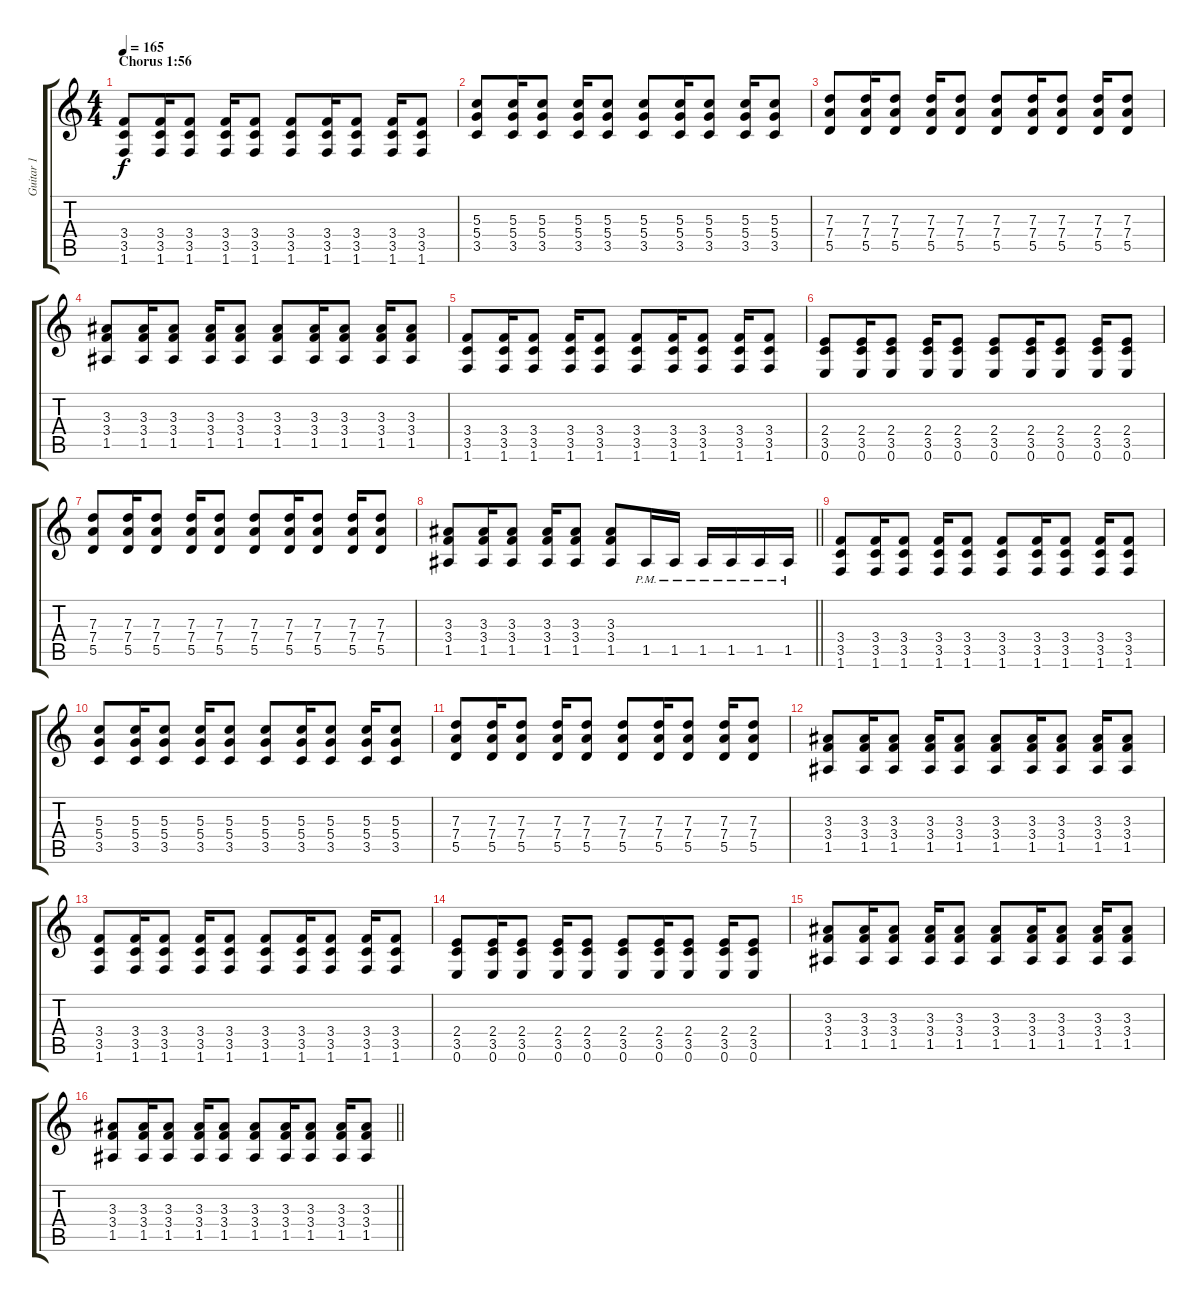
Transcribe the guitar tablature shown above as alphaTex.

\track ("Guitar 1" "Guitar 1") {instrument distortionguitar}
\staff {score tabs}
\tuning (E4 B3 G3 D3 A2 E2) {hide}
\ts (4 4)
\section ("" "Chorus 1:56")
\tempo 165
\clef g2
\ks c
(3.4 3.5 1.6).8{dy f} (3.4 3.5 1.6).16 (3.4 3.5 1.6).8 (3.4 3.5 1.6).16 (3.4 3.5 1.6).8 (3.4 3.5 1.6).8 (3.4 3.5 1.6).16 (3.4 3.5 1.6).8 (3.4 3.5 1.6).16 (3.4 3.5 1.6).8 |
(5.3 5.4 3.5).8 (5.3 5.4 3.5).16 (5.3 5.4 3.5).8 (5.3 5.4 3.5).16 (5.3 5.4 3.5).8 (5.3 5.4 3.5).8 (5.3 5.4 3.5).16 (5.3 5.4 3.5).8 (5.3 5.4 3.5).16 (5.3 5.4 3.5).8 |
(7.3 7.4 5.5).8 (7.3 7.4 5.5).16 (7.3 7.4 5.5).8 (7.3 7.4 5.5).16 (7.3 7.4 5.5).8 (7.3 7.4 5.5).8 (7.3 7.4 5.5).16 (7.3 7.4 5.5).8 (7.3 7.4 5.5).16 (7.3 7.4 5.5).8 |
(3.3 3.4 1.5).8 (3.3 3.4 1.5).16 (3.3 3.4 1.5).8 (3.3 3.4 1.5).16 (3.3 3.4 1.5).8 (3.3 3.4 1.5).8 (3.3 3.4 1.5).16 (3.3 3.4 1.5).8 (3.3 3.4 1.5).16 (3.3 3.4 1.5).8 |
(3.4 3.5 1.6).8 (3.4 3.5 1.6).16 (3.4 3.5 1.6).8 (3.4 3.5 1.6).16 (3.4 3.5 1.6).8 (3.4 3.5 1.6).8 (3.4 3.5 1.6).16 (3.4 3.5 1.6).8 (3.4 3.5 1.6).16 (3.4 3.5 1.6).8 |
(2.4 3.5 0.6).8 (2.4 3.5 0.6).16 (2.4 3.5 0.6).8 (2.4 3.5 0.6).16 (2.4 3.5 0.6).8 (2.4 3.5 0.6).8 (2.4 3.5 0.6).16 (2.4 3.5 0.6).8 (2.4 3.5 0.6).16 (2.4 3.5 0.6).8 |
(7.3 7.4 5.5).8 (7.3 7.4 5.5).16 (7.3 7.4 5.5).8 (7.3 7.4 5.5).16 (7.3 7.4 5.5).8 (7.3 7.4 5.5).8 (7.3 7.4 5.5).16 (7.3 7.4 5.5).8 (7.3 7.4 5.5).16 (7.3 7.4 5.5).8 |
\barLineRight lightlight
(3.3 3.4 1.5).8 (3.3 3.4 1.5).16 (3.3 3.4 1.5).8 (3.3 3.4 1.5).16 (3.3 3.4 1.5).8 (3.3 3.4 1.5).8 1.5{pm}.16 1.5{pm}.16 1.5{pm}.16 1.5{pm}.16 1.5{pm}.16 1.5{pm}.16 |
(3.4 3.5 1.6).8 (3.4 3.5 1.6).16 (3.4 3.5 1.6).8 (3.4 3.5 1.6).16 (3.4 3.5 1.6).8 (3.4 3.5 1.6).8 (3.4 3.5 1.6).16 (3.4 3.5 1.6).8 (3.4 3.5 1.6).16 (3.4 3.5 1.6).8 |
(5.3 5.4 3.5).8 (5.3 5.4 3.5).16 (5.3 5.4 3.5).8 (5.3 5.4 3.5).16 (5.3 5.4 3.5).8 (5.3 5.4 3.5).8 (5.3 5.4 3.5).16 (5.3 5.4 3.5).8 (5.3 5.4 3.5).16 (5.3 5.4 3.5).8 |
(7.3 7.4 5.5).8 (7.3 7.4 5.5).16 (7.3 7.4 5.5).8 (7.3 7.4 5.5).16 (7.3 7.4 5.5).8 (7.3 7.4 5.5).8 (7.3 7.4 5.5).16 (7.3 7.4 5.5).8 (7.3 7.4 5.5).16 (7.3 7.4 5.5).8 |
(3.3 3.4 1.5).8 (3.3 3.4 1.5).16 (3.3 3.4 1.5).8 (3.3 3.4 1.5).16 (3.3 3.4 1.5).8 (3.3 3.4 1.5).8 (3.3 3.4 1.5).16 (3.3 3.4 1.5).8 (3.3 3.4 1.5).16 (3.3 3.4 1.5).8 |
(3.4 3.5 1.6).8 (3.4 3.5 1.6).16 (3.4 3.5 1.6).8 (3.4 3.5 1.6).16 (3.4 3.5 1.6).8 (3.4 3.5 1.6).8 (3.4 3.5 1.6).16 (3.4 3.5 1.6).8 (3.4 3.5 1.6).16 (3.4 3.5 1.6).8 |
(2.4 3.5 0.6).8 (2.4 3.5 0.6).16 (2.4 3.5 0.6).8 (2.4 3.5 0.6).16 (2.4 3.5 0.6).8 (2.4 3.5 0.6).8 (2.4 3.5 0.6).16 (2.4 3.5 0.6).8 (2.4 3.5 0.6).16 (2.4 3.5 0.6).8 |
(3.3 3.4 1.5).8 (3.3 3.4 1.5).16 (3.3 3.4 1.5).8 (3.3 3.4 1.5).16 (3.3 3.4 1.5).8 (3.3 3.4 1.5).8 (3.3 3.4 1.5).16 (3.3 3.4 1.5).8 (3.3 3.4 1.5).16 (3.3 3.4 1.5).8 |
\barLineRight lightlight
(3.3 3.4 1.5).8 (3.3 3.4 1.5).16 (3.3 3.4 1.5).8 (3.3 3.4 1.5).16 (3.3 3.4 1.5).8 (3.3 3.4 1.5).8 (3.3 3.4 1.5).16 (3.3 3.4 1.5).8 (3.3 3.4 1.5).16 (3.3 3.4 1.5).8
